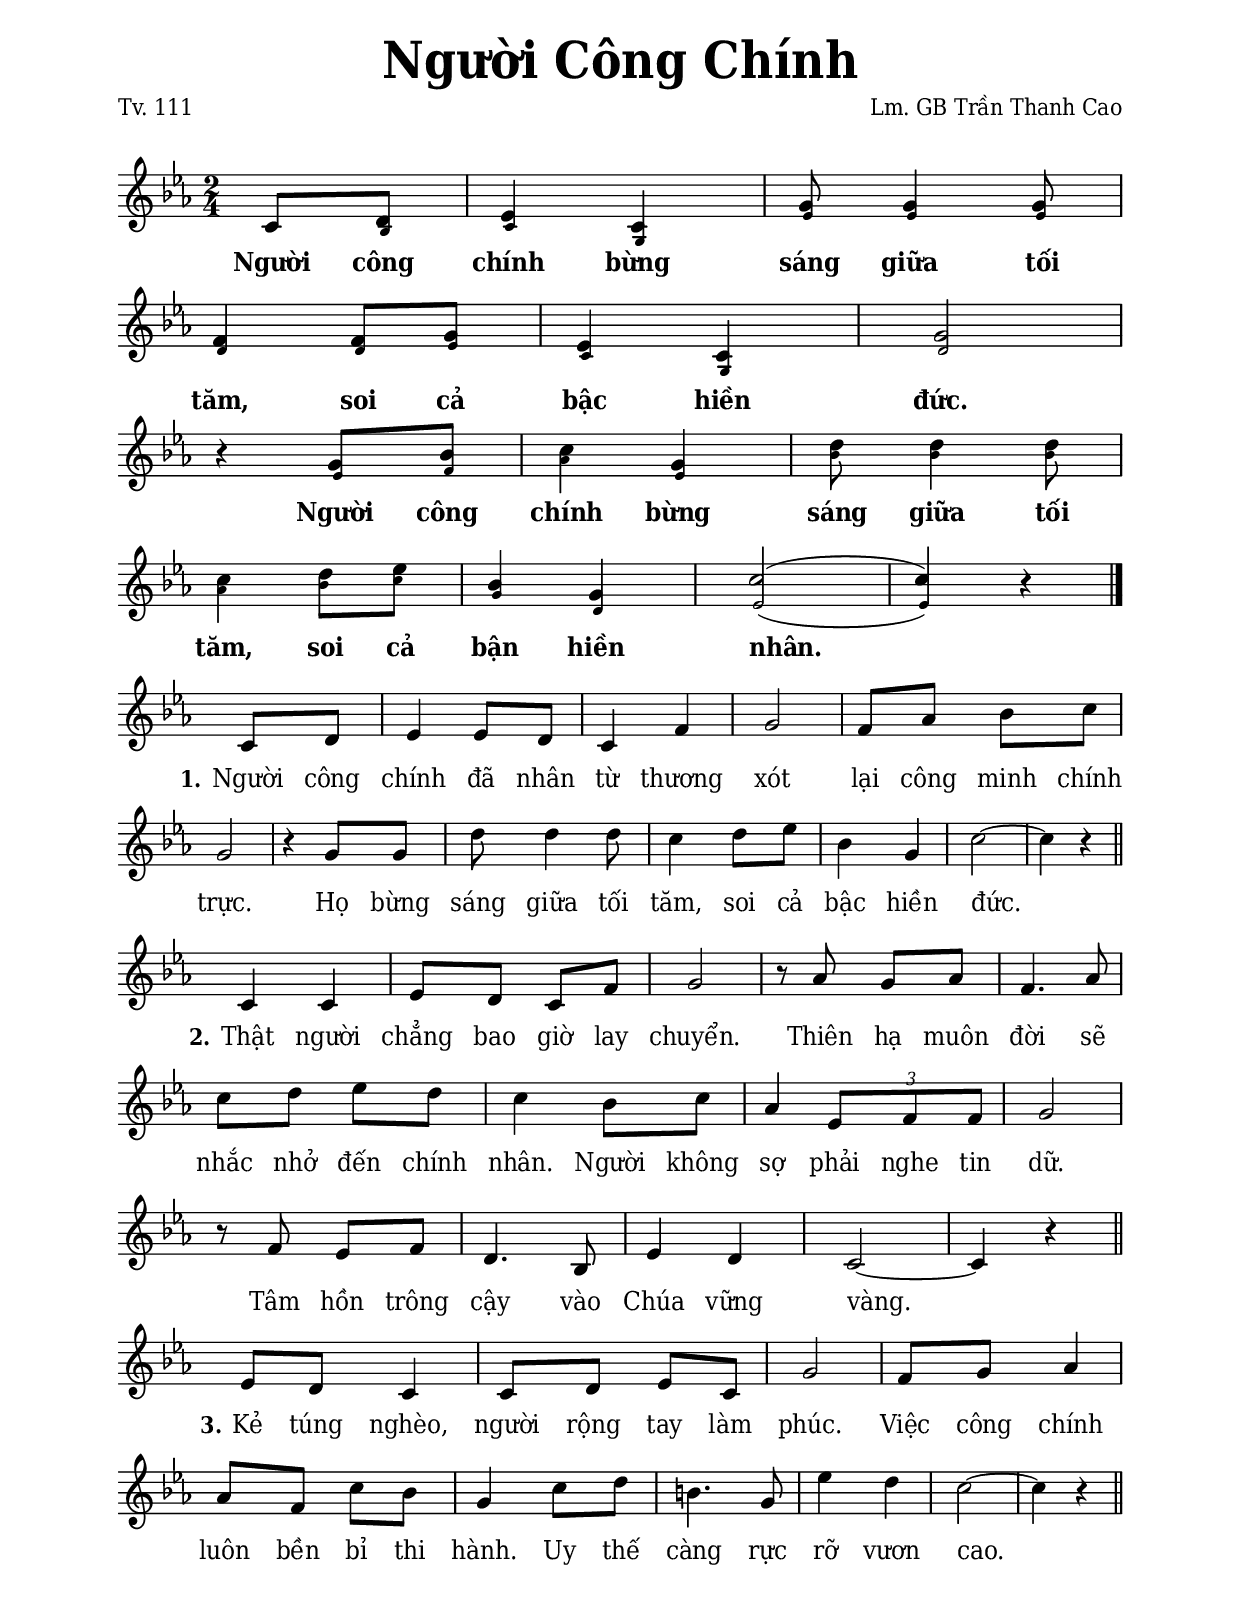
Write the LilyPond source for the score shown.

% Cài đặt chung
\version "2.22.1"
\include "english.ly"

\header {
  title = \markup { \fontsize #3 "Người Công Chính" }
  poet = "Tv. 111"
  composer = "Lm. GB Trần Thanh Cao"
  arranger = " "
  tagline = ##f
}

% Nhạc điệp khúc
nhacDiepKhucSop = \relative c' {
  <>^\markup { \halign #45 " " }
  \partial 4 c8 d |
  ef4 c |
  g'8 g4 g8 |
  f4 f8 g |
  ef4 c |
  g'2 |
  r4 g8 bf |
  c4 g |
  d'8 d4 d8 |
  c4 d8 ef |
  bf4 g |
  c2 ^( |
  c4) r \bar "|."
}

nhacDiepKhucBas = \relative c' {
  \partial 4 c8 bf |
  c4 g |
  ef'8 ef4 ef8 |
  d4 d8 ef |
  c4 g |
  d'2 |
  r4 ef8 f |
  af4 ef |
  bf'8 bf4 bf8 |
  af4 bf8 c |
  g4 d |
  ef2 _( |
  ef4) r
}

% Nhạc phiên khúc
nhacPhienKhucMot = \relative c' {
  \partial 4 c8 d |
  ef4 ef8 d |
  c4 f |
  g2 |
  f8 af bf c |
  g2 |
  r4 g8 g |
  d' d4 d8 |
  c4 d8 ef |
  bf4 g |
  c2 ~ |
  c4 r \bar "||"
}

nhacPhienKhucHai = \relative c' {
  c4 c |
  ef8 d c f |
  g2 |
  r8 af g af |
  f4. af8 |
  c d ef d |
  c4 bf8 c |
  af4 \tuplet 3/2 { ef8 f f } |
  g2 |
  r8 f ef f |
  d4. bf8 |
  ef4 d |
  c2 ~ |
  c4 r \bar "||"
}

nhacPhienKhucBa = \relative c' {
  ef8 d c4 |
  c8 d ef c |
  g'2 |
  f8 g af4 |
  af8 f c' bf |
  g4 c8 d |
  b!4. g8 |
  ef'4 d |
  c2 ~ |
  c4 r \bar "||"
}

% Lời điệp khúc
loiDiepKhuc = \lyricmode {
  Người công chính bừng sáng giữa tối tăm,
  soi cả bậc hiền đức.
  Người công chính bừng sáng giữa tối tăm,
  soi cả bận hiền nhân.
}

% Lời phiên khúc
loiPhienKhucMot = \lyricmode {
  \set stanza = #"1."
  Người công chính đã nhân từ thương xót
  lại công minh chính trực.
  Họ bừng sáng giữa tối tăm, soi cả bậc hiền đức.
}

loiPhienKhucHai = \lyricmode {
  \set stanza = #"2."
  Thật người chẳng bao giờ lay chuyển.
  Thiên hạ muôn đời sẽ nhắc nhở đến chính nhân.
  Người không sợ phải nghe tin dữ.
  Tâm hồn trông cậy vào Chúa vững vàng.
}

loiPhienKhucBa = \lyricmode {
  \set stanza = #"3."
  Kẻ túng nghèo, người rộng tay làm phúc.
  Việc công chính luôn bền bỉ thi hành.
  Uy thế càng rực rỡ vươn cao.
}


% Dàn trang
\paper {
  #(set-paper-size "a4")
  top-margin = 20\mm
  bottom-margin = 10\mm
  left-margin = 20\mm
  right-margin = 20\mm
  indent = #0
  #(define fonts
    (make-pango-font-tree
      "Deja Vu Serif Condensed"
      "Deja Vu Serif Condensed"
      "Deja Vu Serif Condensed"
      (/ 20 20)))
  page-count = #1
  system-system-spacing = #'((basic-distance . 12)
                             (minimum-distance . 12.5)
                             (padding . 1))
  score-system-spacing = #'((basic-distance . 12)
                             (minimum-distance . 12.5)
                             (padding . 1))
}

% Thiết lập tông và nhịp
TongNhip = { \key ef \major \time 2/4 }

% Đổi kích thước nốt cho bè phụ
notBePhu =
#(define-music-function (font-size music) (number? ly:music?)
   (for-some-music
     (lambda (m)
       (if (music-is-of-type? m 'rhythmic-event)
           (begin
             (set! (ly:music-property m 'tweaks)
                   (cons `(font-size . ,font-size)
                         (ly:music-property m 'tweaks)))
             #t)
           #f))
     music)
   music)

\score {
  \new ChoirStaff <<
    \new Staff = diepKhuc \with {
        \consists "Merge_rests_engraver"
        %\magnifyStaff #(magstep +1)
        printPartCombineTexts = ##f
      }
      <<
      \new Voice \TongNhip \partCombine 
        \nhacDiepKhucSop
        \notBePhu -3 { \nhacDiepKhucBas }
      \new NullVoice = nhacThamChieu \nhacDiepKhucSop
      \new Lyrics \with {
          \override VerticalAxisGroup.
            nonstaff-relatedstaff-spacing.padding = #1
          \override VerticalAxisGroup.
            nonstaff-unrelatedstaff-spacing.padding = #1
        }
        \lyricsto nhacThamChieu \loiDiepKhuc
      >>
  >>
  \layout {
    \override Lyrics.LyricText.font-series = #'bold
    %\override Lyrics.LyricText.font-size = #+2
    \override Lyrics.LyricSpace.minimum-distance = #4
    \override Score.BarNumber.break-visibility = ##(#f #f #f)
    \override Score.SpacingSpanner.uniform-stretching = ##t
  }
}

\score {
  \new ChoirStaff <<
    \new Staff = phienKhuc \with {
        %\magnifyStaff #(magstep +1)
      }
      <<
      \new Voice = beSop {
        \key ef \major \time 2/4 \nhacPhienKhucMot
      }
    >>
    \new Lyrics \with {
          \override VerticalAxisGroup.
            nonstaff-relatedstaff-spacing.padding = #1.5
          \override VerticalAxisGroup.
            nonstaff-unrelatedstaff-spacing.padding = #1
        }
        \lyricsto beSop \loiPhienKhucMot
  >>
  \layout {
    \override Staff.TimeSignature.transparent = ##t
    %\override Lyrics.LyricText.font-size = #+2
    \override Lyrics.LyricSpace.minimum-distance = #2
    \override Score.BarNumber.break-visibility = ##(#f #f #f)
    \override Score.SpacingSpanner.uniform-stretching = ##t
  }
}

\score {
  \new ChoirStaff <<
    \new Staff = phienKhuc \with {
        %\magnifyStaff #(magstep +1)
      }
      <<
      \new Voice = beSop {
        \key ef \major \time 2/4 \nhacPhienKhucHai
      }
    >>
    \new Lyrics \with {
          \override VerticalAxisGroup.
            nonstaff-relatedstaff-spacing.padding = #1.3
          \override VerticalAxisGroup.
            nonstaff-unrelatedstaff-spacing.padding = #1
        }
        \lyricsto beSop \loiPhienKhucHai
  >>
  \layout {
    \override Staff.TimeSignature.transparent = ##t
    %\override Lyrics.LyricText.font-size = #+2
    \override Lyrics.LyricSpace.minimum-distance = #2
    \override Score.BarNumber.break-visibility = ##(#f #f #f)
    \override Score.SpacingSpanner.uniform-stretching = ##t
  }
}

\score {
  \new ChoirStaff <<
    \new Staff = phienKhuc \with {
        %\magnifyStaff #(magstep +1)
      }
      <<
      \new Voice = beSop {
        \key ef \major \time 2/4 \nhacPhienKhucBa
      }
    >>
    \new Lyrics \with {
          \override VerticalAxisGroup.
            nonstaff-relatedstaff-spacing.padding = #1.2
          \override VerticalAxisGroup.
            nonstaff-unrelatedstaff-spacing.padding = #1
        }
        \lyricsto beSop \loiPhienKhucBa
  >>
  \layout {
    \override Staff.TimeSignature.transparent = ##t
    %\override Lyrics.LyricText.font-size = #+2
    \override Lyrics.LyricSpace.minimum-distance = #2.5
    \override Score.BarNumber.break-visibility = ##(#f #f #f)
    \override Score.SpacingSpanner.uniform-stretching = ##t
  }
}
